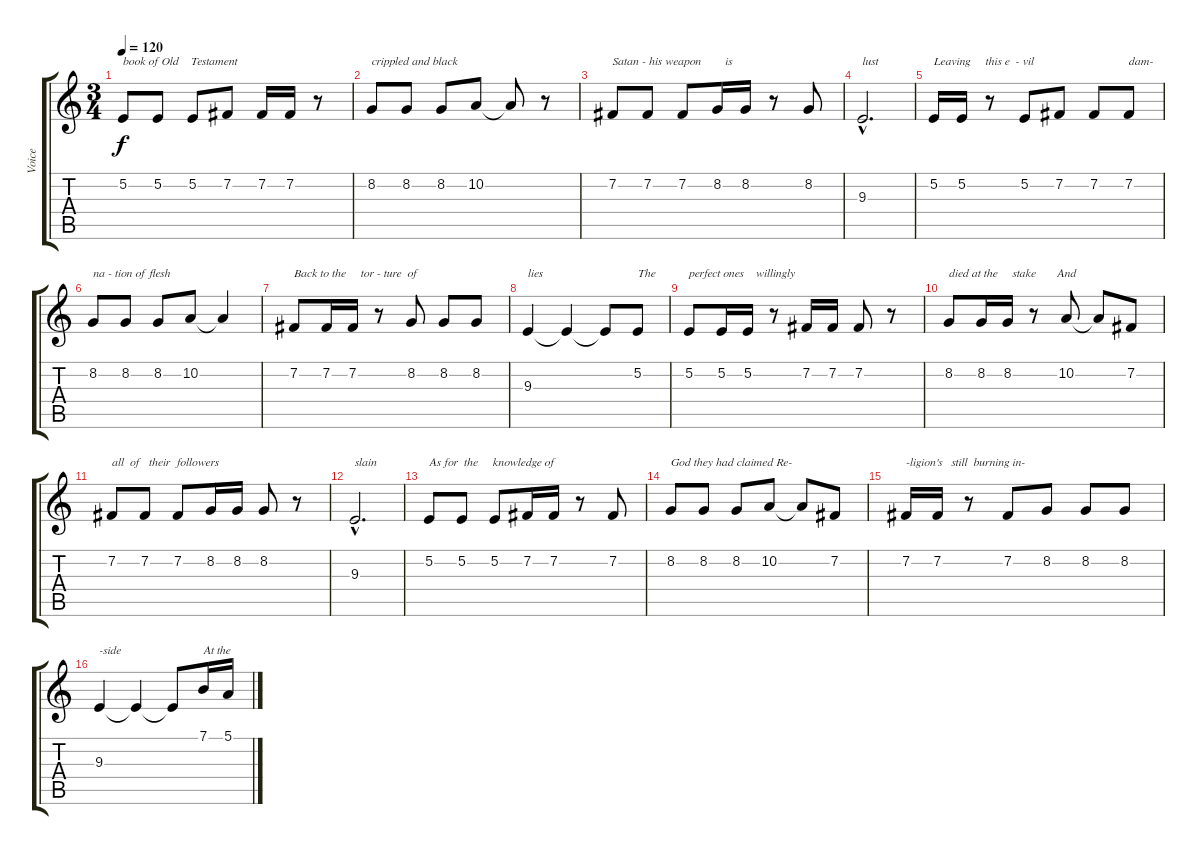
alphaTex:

\track ("Voice" "Voice") {instrument cello}
\staff {score tabs}
\tuning (E4 B3 G3 D3 A2 E2) {hide}
\ts (3 4)
\tempo 120
\clef g2
\ks c
5.2.8{txt "book of Old    Testament" dy f} 5.2.8 5.2.8 7.2.8 7.2.16 7.2.16 r.8 |
8.2.8{txt "crippled and black "} 8.2.8 8.2.8 10.2.8 10.2{t}.8 r.8 |
7.2.8{txt "Satan - his weapon        is"} 7.2.8 7.2.8 8.2.16 8.2.16 r.8 8.2.8 |
9.3{hac}.2{d txt "lust "} |
5.2.16{txt "Leaving     this e  - vil "} 5.2.16 r.8 5.2.8 7.2.8 7.2.8 7.2.8{txt "dam-"} |
8.2.8{txt "na - tion of flesh"} 8.2.8 8.2.8 10.2.8 10.2{t}.4 |
7.2.8{txt "Back to the     tor - ture  of"} 7.2.16 7.2.16 r.8 8.2.8 8.2.8 8.2.8 |
9.3.4{txt "lies"} 9.3{t}.4 9.3{t}.8 5.2.8{txt "The "} |
5.2.8{txt "perfect ones    willingly"} 5.2.16 5.2.16 r.8 7.2.16 7.2.16 7.2.8 r.8 |
8.2.8{txt "died at the     stake       And"} 8.2.16 8.2.16 r.8 10.2.8 10.2{t}.8 7.2.8 |
7.2.8{txt "all  of   their  followers"} 7.2.8 7.2.8 8.2.16 8.2.16 8.2.8 r.8 |
9.3{hac}.2{d txt "slain"} |
5.2.8{txt "As for  the     knowledge of"} 5.2.8 5.2.8 7.2.16 7.2.16 r.8 7.2.8 |
8.2.8{txt "God they had claimed Re-"} 8.2.8 8.2.8 10.2.8 10.2{t}.8 7.2.8 |
7.2.16{txt "-ligion's   still  burning in-"} 7.2.16 r.8 7.2.8 8.2.8 8.2.8 8.2.8 |
9.3.4{txt "-side"} 9.3{t}.4 9.3{t}.8 7.1.16{txt "At the"} 5.1.16
